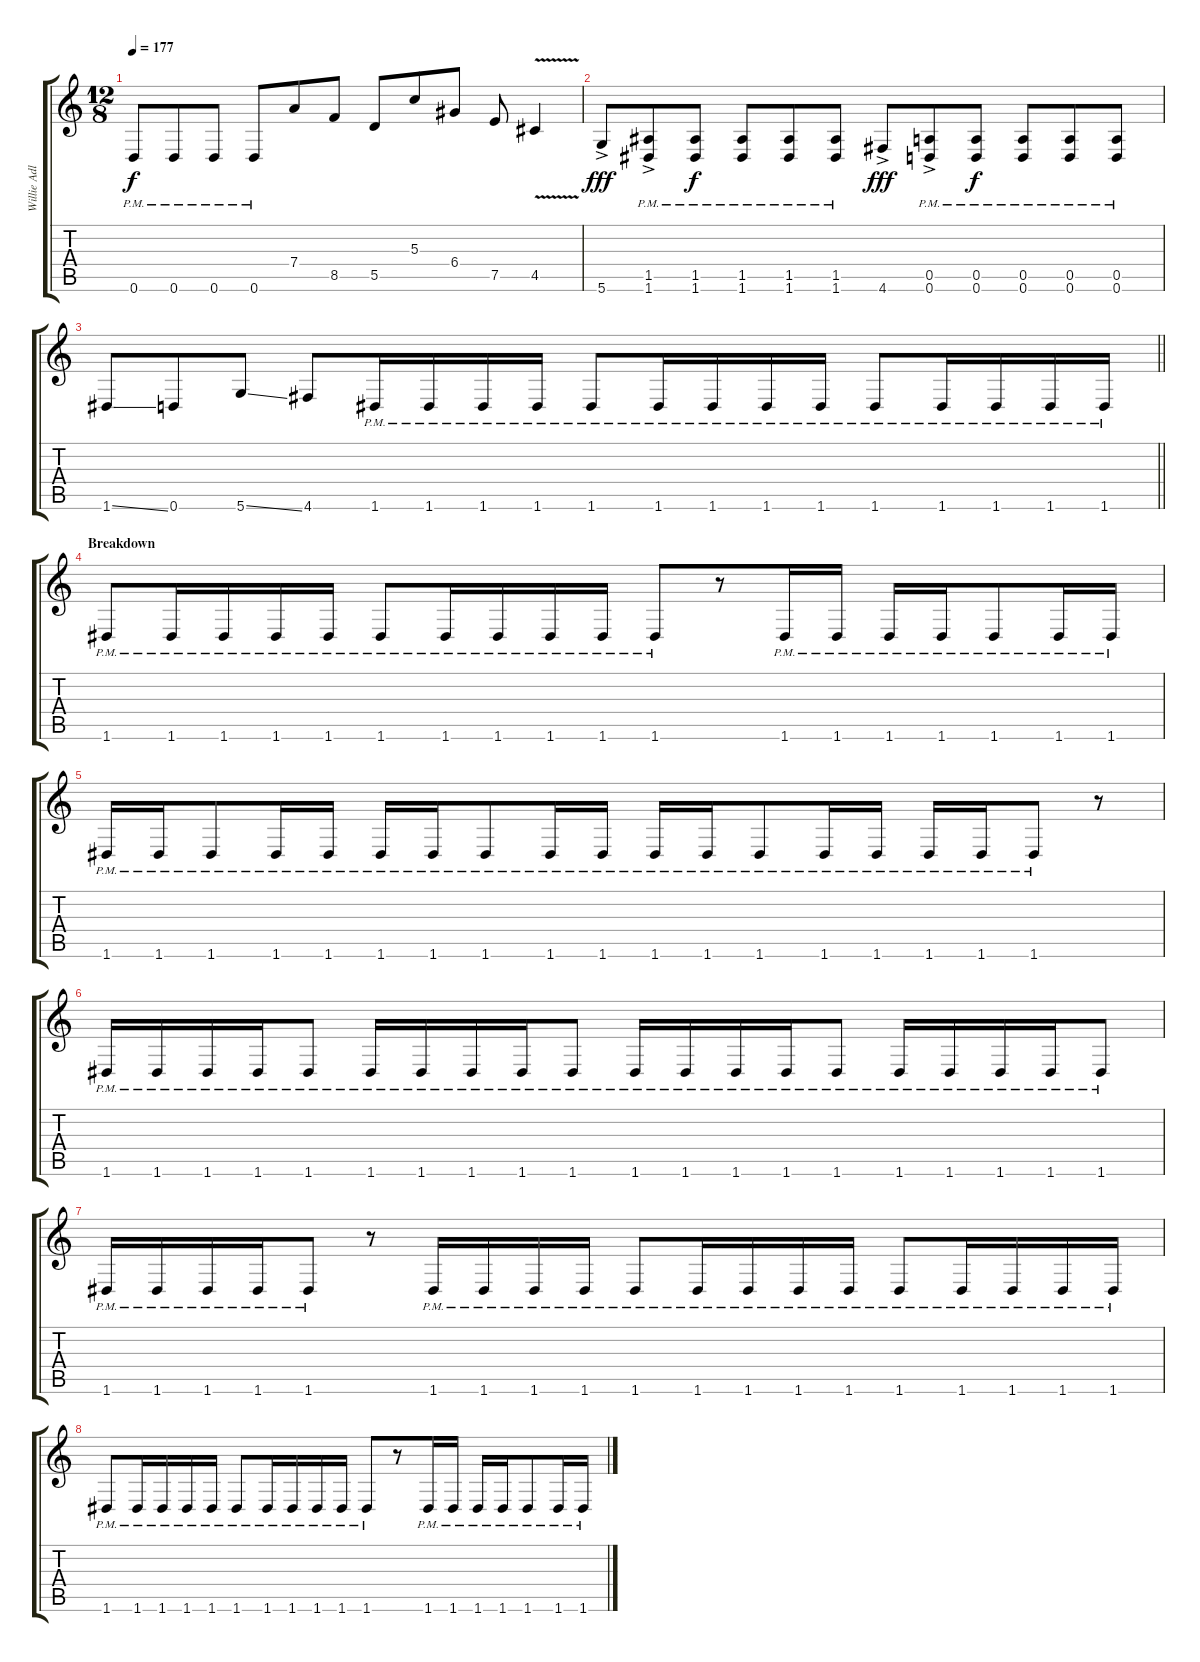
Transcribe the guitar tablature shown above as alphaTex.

\track ("Willie Adler" "Willie Adl") {instrument distortionguitar}
\staff {score tabs}
\tuning (E4 B3 G3 D3 A2 D2) {hide}
\ts (12 8)
\tempo 177
\clef g2
\ks c
0.6{pm}.8{dy f} 0.6{pm}.8 0.6{pm}.8 0.6{pm}.8 7.4.8 8.5.8 5.5.8 5.3.8 6.4.8 7.5.8 4.5{v}.4 |
5.6{ac}.8{dy fff} (1.5{pm} 1.6{ac pm}).8 (1.5{pm} 1.6{pm}).8{dy f} (1.5{pm} 1.6{pm}).8 (1.5{pm} 1.6{pm}).8 (1.5{pm} 1.6{pm}).8 4.6{ac}.8{dy fff} (0.5{pm} 0.6{ac pm}).8 (0.5{pm} 0.6{pm}).8{dy f} (0.5{pm} 0.6{pm}).8 (0.5{pm} 0.6{pm}).8 (0.5{pm} 0.6{pm}).8 |
\barLineRight lightlight
1.6{ss}.8 0.6.8 5.6{ss}.8 4.6.8 1.6{pm}.16 1.6{pm}.16 1.6{pm}.16 1.6{pm}.16 1.6{pm}.8 1.6{pm}.16 1.6{pm}.16 1.6{pm}.16 1.6{pm}.16 1.6{pm}.8 1.6{pm}.16 1.6{pm}.16 1.6{pm}.16 1.6{pm}.16 |
\section ("" "Breakdown")
1.6{pm}.8 1.6{pm}.16 1.6{pm}.16 1.6{pm}.16 1.6{pm}.16 1.6{pm}.8 1.6{pm}.16 1.6{pm}.16 1.6{pm}.16 1.6{pm}.16 1.6{pm}.8 r.8 1.6{pm}.16 1.6{pm}.16 1.6{pm}.16 1.6{pm}.16 1.6{pm}.8 1.6{pm}.16 1.6{pm}.16 |
1.6{pm}.16 1.6{pm}.16 1.6{pm}.8 1.6{pm}.16 1.6{pm}.16 1.6{pm}.16 1.6{pm}.16 1.6{pm}.8 1.6{pm}.16 1.6{pm}.16 1.6{pm}.16 1.6{pm}.16 1.6{pm}.8 1.6{pm}.16 1.6{pm}.16 1.6{pm}.16 1.6{pm}.16 1.6{pm}.8 r.8 |
1.6{pm}.16 1.6{pm}.16 1.6{pm}.16 1.6{pm}.16 1.6{pm}.8 1.6{pm}.16 1.6{pm}.16 1.6{pm}.16 1.6{pm}.16 1.6{pm}.8 1.6{pm}.16 1.6{pm}.16 1.6{pm}.16 1.6{pm}.16 1.6{pm}.8 1.6{pm}.16 1.6{pm}.16 1.6{pm}.16 1.6{pm}.16 1.6{pm}.8 |
1.6{pm}.16 1.6{pm}.16 1.6{pm}.16 1.6{pm}.16 1.6{pm}.8 r.8 1.6{pm}.16 1.6{pm}.16 1.6{pm}.16 1.6{pm}.16 1.6{pm}.8 1.6{pm}.16 1.6{pm}.16 1.6{pm}.16 1.6{pm}.16 1.6{pm}.8 1.6{pm}.16 1.6{pm}.16 1.6{pm}.16 1.6{pm}.16 |
1.6{pm}.8 1.6{pm}.16 1.6{pm}.16 1.6{pm}.16 1.6{pm}.16 1.6{pm}.8 1.6{pm}.16 1.6{pm}.16 1.6{pm}.16 1.6{pm}.16 1.6{pm}.8 r.8 1.6{pm}.16 1.6{pm}.16 1.6{pm}.16 1.6{pm}.16 1.6{pm}.8 1.6{pm}.16 1.6{pm}.16
